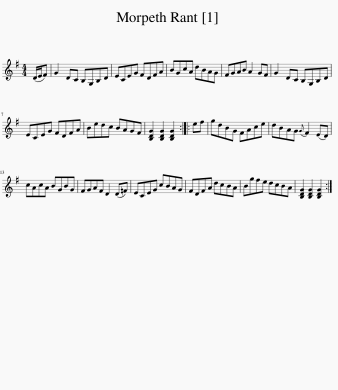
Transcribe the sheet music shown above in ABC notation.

X:1
L:1/8
M:4/4
I:linebreak $
K:G
V:1 treble
V:1
 (D/E/F) | G2 DC B,G,B,D | ECEG FDFA | BGcA dBAG | FGAB A2 GF | %5
 G2 DC B,G,B,D |$ ECEG FDFA | Bedc BAGF | [B,DG]2 [B,DG]2 [B,DG]2 :: ef | %10
 gdBG FAce | dBAG{G} F2 (ED) |$ cAcA BGBG | FGAF D2 (D=F) | ECEG cBAG | %15
 FDFA dcBA | Bgfe dcBA | [B,DG]2 [B,DG]2 [B,DG]2 :| %18
